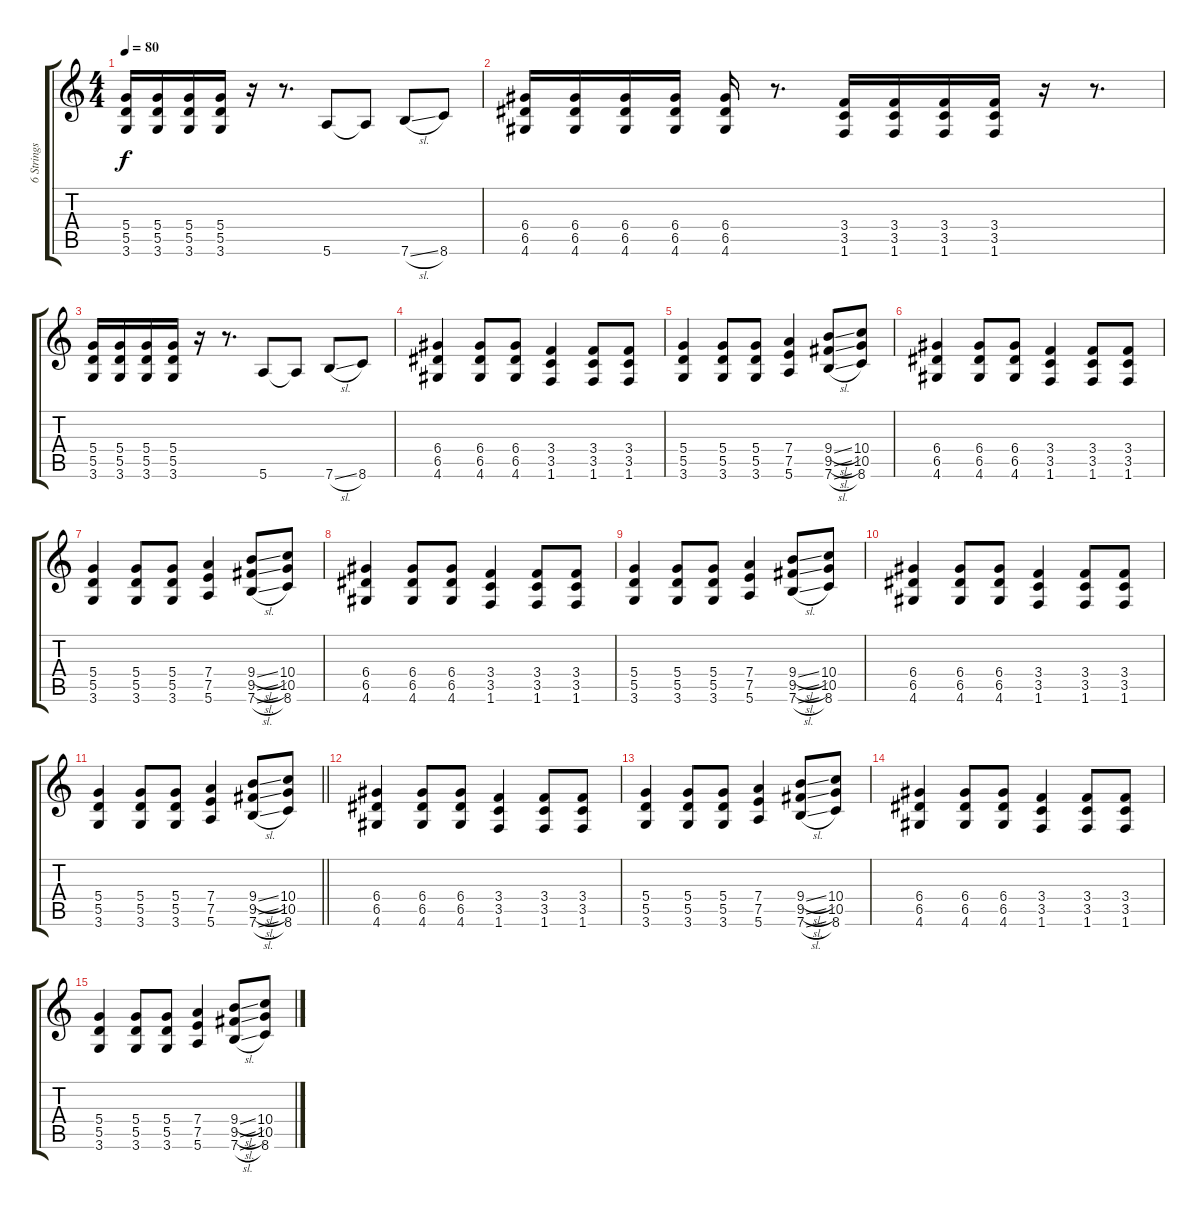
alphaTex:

\track ("6 Strings ElectricGuitar Standard Tuning" "6 Strings ") {instrument distortionguitar}
\staff {score tabs}
\tuning (E4 B3 G3 D3 A2 E2) {hide}
\ts (4 4)
\tempo 80
\clef g2
\ks c
(5.4 5.5 3.6).16{dy f} (5.4 5.5 3.6).16 (5.4 5.5 3.6).16 (5.4 5.5 3.6).16 r.16 r.8{d} 5.6.8 5.6{t}.8 7.6{sl}.8 8.6.8 |
(6.4 6.5 4.6).16 (6.4 6.5 4.6).16 (6.4 6.5 4.6).16 (6.4 6.5 4.6).16 (6.4 6.5 4.6).16 r.8{d} (3.4 3.5 1.6).16 (3.4 3.5 1.6).16 (3.4 3.5 1.6).16 (3.4 3.5 1.6).16 r.16 r.8{d} |
(5.4 5.5 3.6).16 (5.4 5.5 3.6).16 (5.4 5.5 3.6).16 (5.4 5.5 3.6).16 r.16 r.8{d} 5.6.8 5.6{t}.8 7.6{sl}.8 8.6.8 |
(6.4 6.5 4.6).4 (6.4 6.5 4.6).8 (6.4 6.5 4.6).8 (3.4 3.5 1.6).4 (3.4 3.5 1.6).8 (3.4 3.5 1.6).8 |
(5.4 5.5 3.6).4 (5.4 5.5 3.6).8 (5.4 5.5 3.6).8 (7.4 7.5 5.6).4 (9.4{sl} 9.5{sl} 7.6{sl}).8 (10.4 10.5 8.6).8 |
(6.4 6.5 4.6).4 (6.4 6.5 4.6).8 (6.4 6.5 4.6).8 (3.4 3.5 1.6).4 (3.4 3.5 1.6).8 (3.4 3.5 1.6).8 |
(5.4 5.5 3.6).4 (5.4 5.5 3.6).8 (5.4 5.5 3.6).8 (7.4 7.5 5.6).4 (9.4{sl} 9.5{sl} 7.6{sl}).8 (10.4 10.5 8.6).8 |
(6.4 6.5 4.6).4 (6.4 6.5 4.6).8 (6.4 6.5 4.6).8 (3.4 3.5 1.6).4 (3.4 3.5 1.6).8 (3.4 3.5 1.6).8 |
(5.4 5.5 3.6).4 (5.4 5.5 3.6).8 (5.4 5.5 3.6).8 (7.4 7.5 5.6).4 (9.4{sl} 9.5{sl} 7.6{sl}).8 (10.4 10.5 8.6).8 |
(6.4 6.5 4.6).4 (6.4 6.5 4.6).8 (6.4 6.5 4.6).8 (3.4 3.5 1.6).4 (3.4 3.5 1.6).8 (3.4 3.5 1.6).8 |
\barLineRight lightlight
(5.4 5.5 3.6).4 (5.4 5.5 3.6).8 (5.4 5.5 3.6).8 (7.4 7.5 5.6).4 (9.4{sl} 9.5{sl} 7.6{sl}).8 (10.4 10.5 8.6).8 |
(6.4 6.5 4.6).4 (6.4 6.5 4.6).8 (6.4 6.5 4.6).8 (3.4 3.5 1.6).4 (3.4 3.5 1.6).8 (3.4 3.5 1.6).8 |
(5.4 5.5 3.6).4 (5.4 5.5 3.6).8 (5.4 5.5 3.6).8 (7.4 7.5 5.6).4 (9.4{sl} 9.5{sl} 7.6{sl}).8 (10.4 10.5 8.6).8 |
(6.4 6.5 4.6).4 (6.4 6.5 4.6).8 (6.4 6.5 4.6).8 (3.4 3.5 1.6).4 (3.4 3.5 1.6).8 (3.4 3.5 1.6).8 |
(5.4 5.5 3.6).4 (5.4 5.5 3.6).8 (5.4 5.5 3.6).8 (7.4 7.5 5.6).4 (9.4{sl} 9.5{sl} 7.6{sl}).8 (10.4 10.5 8.6).8
